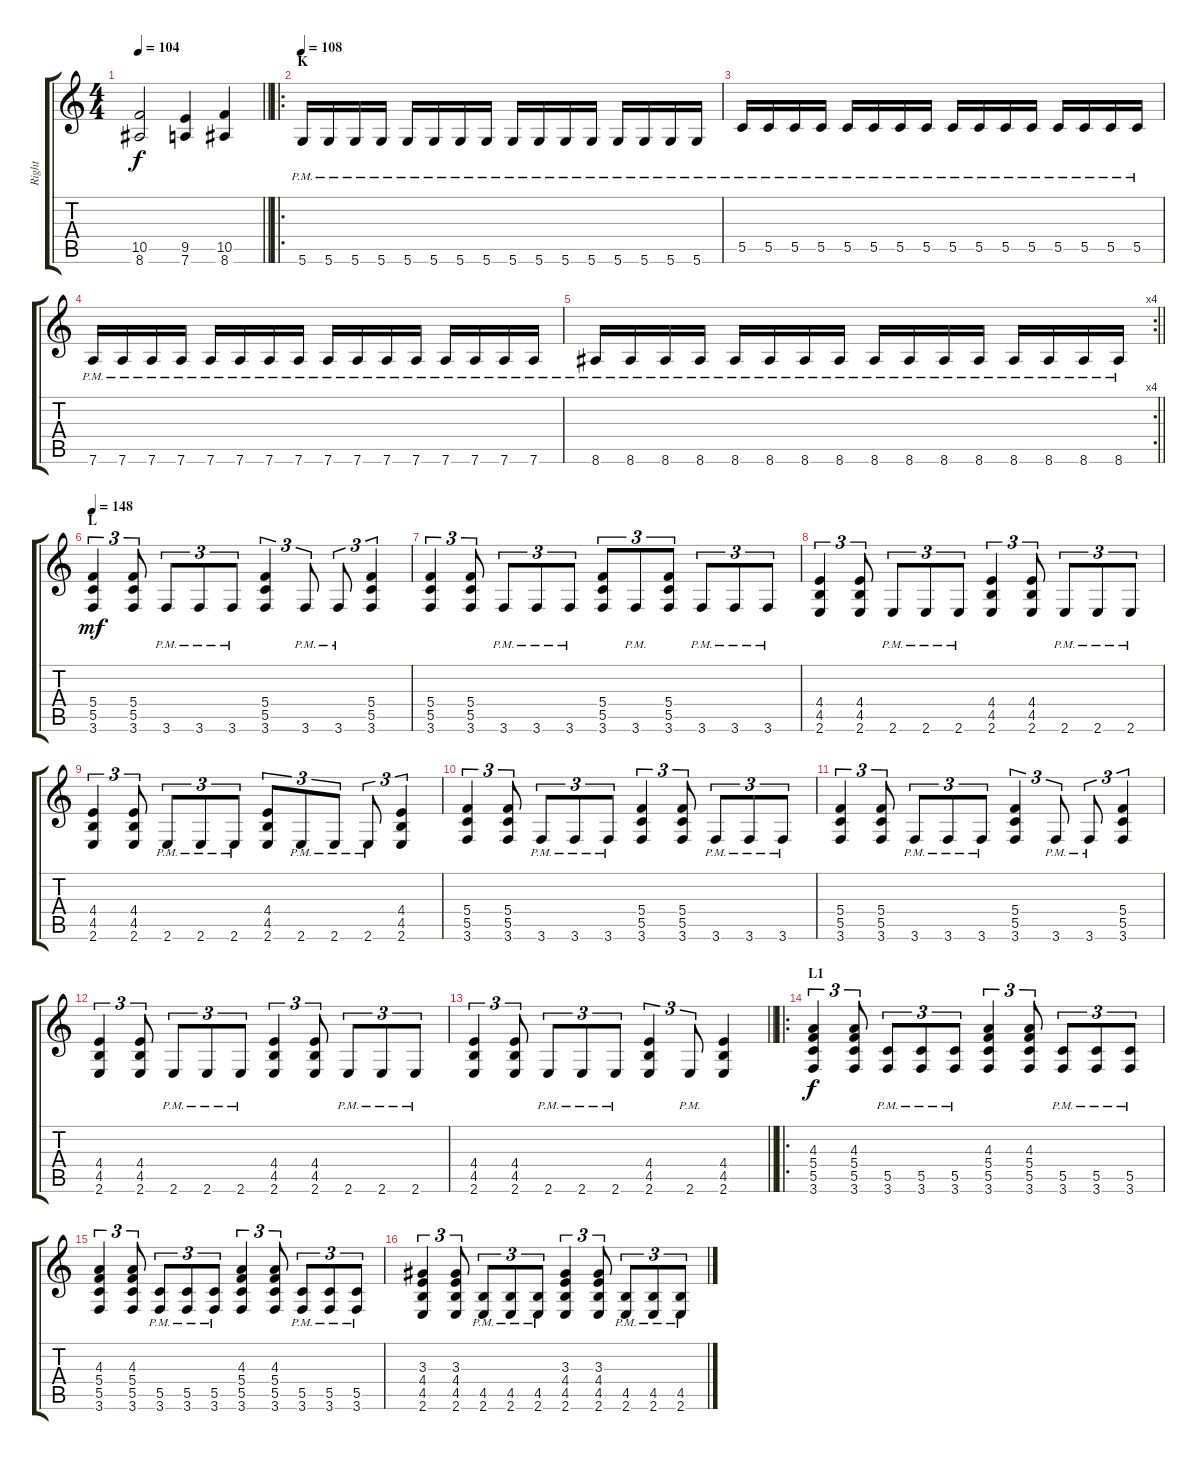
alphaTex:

\track ("Right" "Right") {instrument distortionguitar}
\staff {score tabs}
\tuning (D4 A3 F3 C3 G2 D2) {hide}
\ts (4 4)
\tempo 104
\clef g2
\barLineRight lightlight
\ks c
(10.5 8.6).2{dy f} (9.5 7.6).4 (10.5 8.6).4 |
\ro
\section ("" "K")
\tempo 108
5.6{pm}.16 5.6{pm}.16 5.6{pm}.16 5.6{pm}.16 5.6{pm}.16 5.6{pm}.16 5.6{pm}.16 5.6{pm}.16 5.6{pm}.16 5.6{pm}.16 5.6{pm}.16 5.6{pm}.16 5.6{pm}.16 5.6{pm}.16 5.6{pm}.16 5.6{pm}.16 |
5.5{pm}.16 5.5{pm}.16 5.5{pm}.16 5.5{pm}.16 5.5{pm}.16 5.5{pm}.16 5.5{pm}.16 5.5{pm}.16 5.5{pm}.16 5.5{pm}.16 5.5{pm}.16 5.5{pm}.16 5.5{pm}.16 5.5{pm}.16 5.5{pm}.16 5.5{pm}.16 |
7.6{pm}.16 7.6{pm}.16 7.6{pm}.16 7.6{pm}.16 7.6{pm}.16 7.6{pm}.16 7.6{pm}.16 7.6{pm}.16 7.6{pm}.16 7.6{pm}.16 7.6{pm}.16 7.6{pm}.16 7.6{pm}.16 7.6{pm}.16 7.6{pm}.16 7.6{pm}.16 |
\rc 4
\barLineRight lightlight
8.6{pm}.16 8.6{pm}.16 8.6{pm}.16 8.6{pm}.16 8.6{pm}.16 8.6{pm}.16 8.6{pm}.16 8.6{pm}.16 8.6{pm}.16 8.6{pm}.16 8.6{pm}.16 8.6{pm}.16 8.6{pm}.16 8.6{pm}.16 8.6{pm}.16 8.6{pm}.16 |
\section ("" "L")
\tempo 148
(5.4 5.5 3.6).4{tu (3 2) dy mf} (5.4 5.5 3.6).8{tu (3 2)} 3.6{pm}.8{tu (3 2)} 3.6{pm}.8{tu (3 2)} 3.6{pm}.8{tu (3 2)} (5.4 5.5 3.6).4{tu (3 2)} 3.6{pm}.8{tu (3 2)} 3.6{pm}.8{tu (3 2)} (5.4 5.5 3.6).4{tu (3 2)} |
(5.4 5.5 3.6).4{tu (3 2)} (5.4 5.5 3.6).8{tu (3 2)} 3.6{pm}.8{tu (3 2)} 3.6{pm}.8{tu (3 2)} 3.6{pm}.8{tu (3 2)} (5.4 5.5 3.6).8{tu (3 2)} 3.6{pm}.8{tu (3 2)} (5.4 5.5 3.6).8{tu (3 2)} 3.6{pm}.8{tu (3 2)} 3.6{pm}.8{tu (3 2)} 3.6{pm}.8{tu (3 2)} |
(4.4 4.5 2.6).4{tu (3 2)} (4.4 4.5 2.6).8{tu (3 2)} 2.6{pm}.8{tu (3 2)} 2.6{pm}.8{tu (3 2)} 2.6{pm}.8{tu (3 2)} (4.4 4.5 2.6).4{tu (3 2)} (4.4 4.5 2.6).8{tu (3 2)} 2.6{pm}.8{tu (3 2)} 2.6{pm}.8{tu (3 2)} 2.6{pm}.8{tu (3 2)} |
(4.4 4.5 2.6).4{tu (3 2)} (4.4 4.5 2.6).8{tu (3 2)} 2.6{pm}.8{tu (3 2)} 2.6{pm}.8{tu (3 2)} 2.6{pm}.8{tu (3 2)} (4.4 4.5 2.6).8{tu (3 2)} 2.6{pm}.8{tu (3 2)} 2.6{pm}.8{tu (3 2)} 2.6{pm}.8{tu (3 2)} (4.4 4.5 2.6).4{tu (3 2)} |
(5.4 5.5 3.6).4{tu (3 2)} (5.4 5.5 3.6).8{tu (3 2)} 3.6{pm}.8{tu (3 2)} 3.6{pm}.8{tu (3 2)} 3.6{pm}.8{tu (3 2)} (5.4 5.5 3.6).4{tu (3 2)} (5.4 5.5 3.6).8{tu (3 2)} 3.6{pm}.8{tu (3 2)} 3.6{pm}.8{tu (3 2)} 3.6{pm}.8{tu (3 2)} |
(5.4 5.5 3.6).4{tu (3 2)} (5.4 5.5 3.6).8{tu (3 2)} 3.6{pm}.8{tu (3 2)} 3.6{pm}.8{tu (3 2)} 3.6{pm}.8{tu (3 2)} (5.4 5.5 3.6).4{tu (3 2)} 3.6{pm}.8{tu (3 2)} 3.6{pm}.8{tu (3 2)} (5.4 5.5 3.6).4{tu (3 2)} |
(4.4 4.5 2.6).4{tu (3 2)} (4.4 4.5 2.6).8{tu (3 2)} 2.6{pm}.8{tu (3 2)} 2.6{pm}.8{tu (3 2)} 2.6{pm}.8{tu (3 2)} (4.4 4.5 2.6).4{tu (3 2)} (4.4 4.5 2.6).8{tu (3 2)} 2.6{pm}.8{tu (3 2)} 2.6{pm}.8{tu (3 2)} 2.6{pm}.8{tu (3 2)} |
\barLineRight lightlight
(4.4 4.5 2.6).4{tu (3 2)} (4.4 4.5 2.6).8{tu (3 2)} 2.6{pm}.8{tu (3 2)} 2.6{pm}.8{tu (3 2)} 2.6{pm}.8{tu (3 2)} (4.4 4.5 2.6).4{tu (3 2)} 2.6{pm}.8{tu (3 2)} (4.4 4.5 2.6).4 |
\ro
\section ("" "L1")
(4.3 5.4 5.5 3.6).4{tu (3 2) dy f} (4.3 5.4 5.5 3.6).8{tu (3 2)} (5.5{pm} 3.6{pm}).8{tu (3 2)} (5.5{pm} 3.6{pm}).8{tu (3 2)} (5.5{pm} 3.6{pm}).8{tu (3 2)} (4.3 5.4 5.5 3.6).4{tu (3 2)} (4.3 5.4 5.5 3.6).8{tu (3 2)} (5.5{pm} 3.6{pm}).8{tu (3 2)} (5.5{pm} 3.6{pm}).8{tu (3 2)} (5.5{pm} 3.6{pm}).8{tu (3 2)} |
(4.3 5.4 5.5 3.6).4{tu (3 2)} (4.3 5.4 5.5 3.6).8{tu (3 2)} (5.5{pm} 3.6{pm}).8{tu (3 2)} (5.5{pm} 3.6{pm}).8{tu (3 2)} (5.5{pm} 3.6{pm}).8{tu (3 2)} (4.3 5.4 5.5 3.6).4{tu (3 2)} (4.3 5.4 5.5 3.6).8{tu (3 2)} (5.5{pm} 3.6{pm}).8{tu (3 2)} (5.5{pm} 3.6{pm}).8{tu (3 2)} (5.5{pm} 3.6{pm}).8{tu (3 2)} |
(3.3 4.4 4.5 2.6).4{tu (3 2)} (3.3 4.4 4.5 2.6).8{tu (3 2)} (4.5{pm} 2.6{pm}).8{tu (3 2)} (4.5{pm} 2.6{pm}).8{tu (3 2)} (4.5{pm} 2.6{pm}).8{tu (3 2)} (3.3 4.4 4.5 2.6).4{tu (3 2)} (3.3 4.4 4.5 2.6).8{tu (3 2)} (4.5{pm} 2.6{pm}).8{tu (3 2)} (4.5{pm} 2.6{pm}).8{tu (3 2)} (4.5{pm} 2.6{pm}).8{tu (3 2)}
